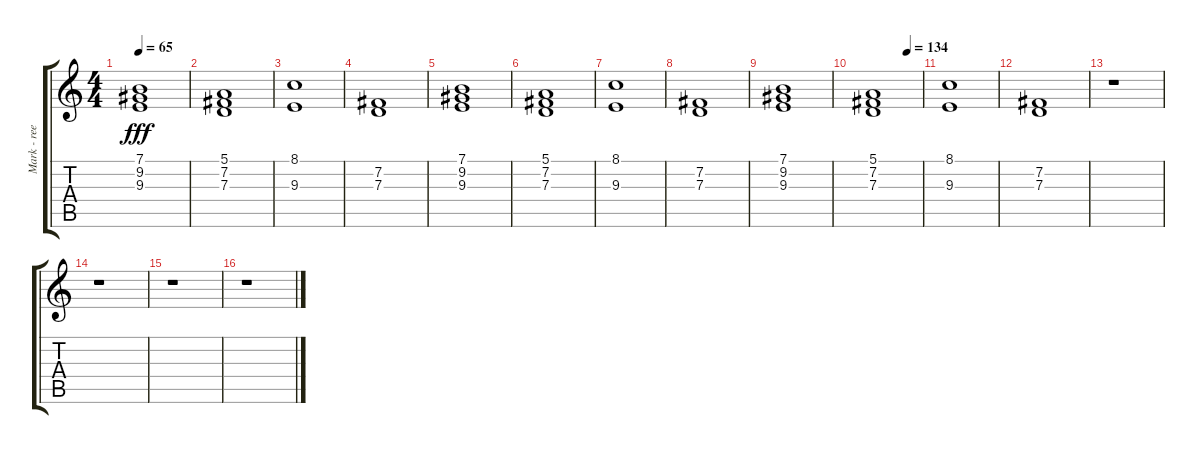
\track ("Mark - reed organ" "Mark - ree") {instrument musicbox}
\staff {score tabs}
\tuning (E4 B3 G3 D3 A2 E2) {hide}
\ts (4 4)
\tempo 65
\clef g2
\ks c
(7.1 9.2 9.3).1{dy fff} |
(5.1 7.2 7.3).1 |
(8.1 9.3).1 |
(7.2 7.3).1 |
(7.1 9.2 9.3).1 |
(5.1 7.2 7.3).1 |
(8.1 9.3).1 |
(7.2 7.3).1 |
(7.1 9.2 9.3).1 |
\tempo (134 0.703125)
(5.1 7.2 7.3).1 |
(8.1 9.3).1 |
(7.2 7.3).1 |
r.1 |
r.1 |
r.1 |
r.1
